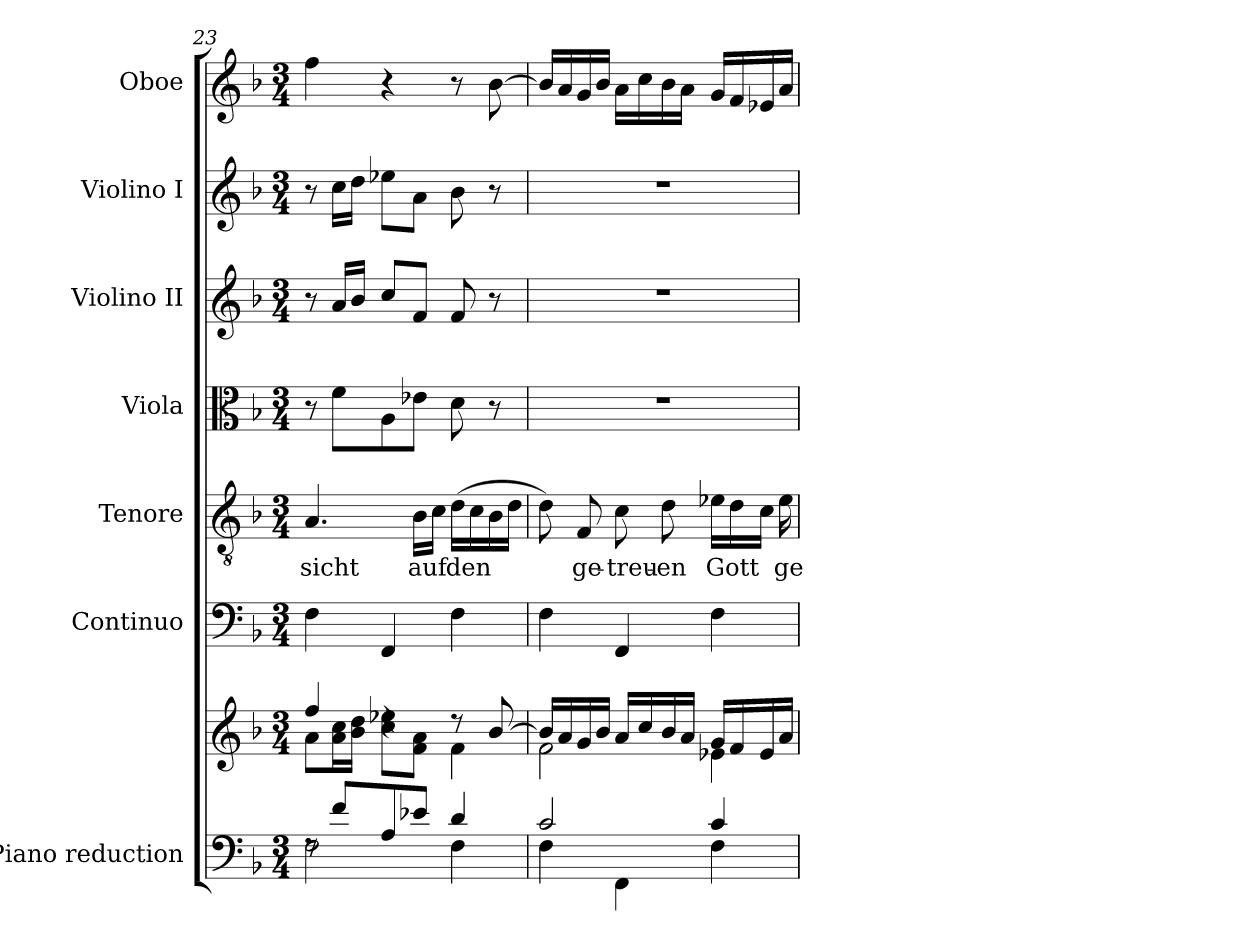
**kern	**kern	**kern	**kern	**text	**kern	**kern	**kern	**kern
*part7	*part7	*part6	*part5	*part5	*part4	*part3	*part2	*part1
*staff8	*staff7	*staff6	*staff5	*staff5	*staff4	*staff3	*staff2	*staff1
*I"Piano reduction	*	*I"Continuo	*I"Tenore	*	*I"Viola	*I"Violino II	*I"Violino I	*I"Oboe
*I'Pno	*	*	*	*	*I'Vla	*I'Vln	*I'Vln	*I'Ob
*clefF4	*clefG2	*clefF4	*clefGv2	*	*clefC3	*clefG2	*clefG2	*clefG2
*k[b-]	*k[b-]	*k[b-]	*k[b-]	*	*k[b-]	*k[b-]	*k[b-]	*k[b-]
*M3/4	*M3/4	*M3/4	*M3/4	*	*M3/4	*M3/4	*M3/4	*M3/4
=23	=23	=23	=23	=23	=23	=23	=23	=23
*^	*^	*	*	*	*	*	*	*
!	!	!	!	!	!	!LO:LY:b	!	!	!	!
8rF	2F\	4ff/	8a\L	4F\	4.A/	-sicht	8r	8r	8r	4ff\
8f/L	.	.	16a\ 16cc\L	.	.	.	8f\L	16a/LL	16cc\LL	.
.	.	.	16b-\ 16dd\JJ	.	.	.	.	16b-/JJ	16dd\JJ	.
8A/	.	4rdd	8cc\ 8ee-X\L	4FF/	.	.	8A\	8cc/L	8ee-X\L	4r
!	!	!	!	!	!	!LO:LY:b	!	!	!	!
8e-X/J	.	.	8f\ 8a\J	.	16B-\LL	auf	8e-X\J	8f/J	8a\J	.
.	.	.	.	.	16c\JJ	.	.	.	.	.
!	!	!	!	!	!	!LO:LY:b	!	!	!	!
4d/	4F\	8rdd	4f\	4F\	(>16d\LL	den	8d\	8f/	8b-\	8r
.	.	.	.	.	16c\	.	.	.	.	.
.	.	[8b-/	.	.	16B-\	.	8r	8r	8r	[8b-\
.	.	.	.	.	16d\JJ	.	.	.	.	.
!!LO:PB:g=z
=24	=24	=24	=24	=24	=24	=24	=24	=24	=24	=24
2c/	4F\	16b-/LL]	2f\	4F\	8d\)	.	2.r	2.r	2.r	16b-/LL]
.	.	16a/	.	.	.	.	.	.	.	16a/
!	!	!	!	!	!	!LO:LY:b	!	!	!	!
.	.	16g/	.	.	8F/	ge-	.	.	.	16g/
.	.	16b-/JJ	.	.	.	.	.	.	.	16b-/JJ
!	!	!	!	!	!	!LO:LY:b	!	!	!	!
.	4FF\	16a/LL	.	4FF/	8c\	-treu-	.	.	.	16a\LL
.	.	16cc/	.	.	.	.	.	.	.	16cc\
!	!	!	!	!	!	!LO:LY:b	!	!	!	!
.	.	16b-/	.	.	8d\	-en	.	.	.	16b-\
.	.	16a/JJ	.	.	.	.	.	.	.	16a\JJ
!	!	!	!	!	!	!LO:LY:b	!	!	!	!
4c/	4F\	16g/LL	4e-X\	4F\	16e-X\LL	Gott	.	.	.	16g/LL
.	.	16f/	.	.	16d\	.	.	.	.	16f/
.	.	16e-/	.	.	16c\JJ	.	.	.	.	16e-X/
!	!	!	!	!	!	!LO:LY:b	!	!	!	!
.	.	16a/JJ	.	.	16e-\	ge-	.	.	.	16a/JJ
*v	*v	*	*	*	*	*	*	*	*	*
*	*v	*v	*	*	*	*	*	*	*
=	=	=	=	=	=	=	=	=
*-	*-	*-	*-	*-	*-	*-	*-	*-
